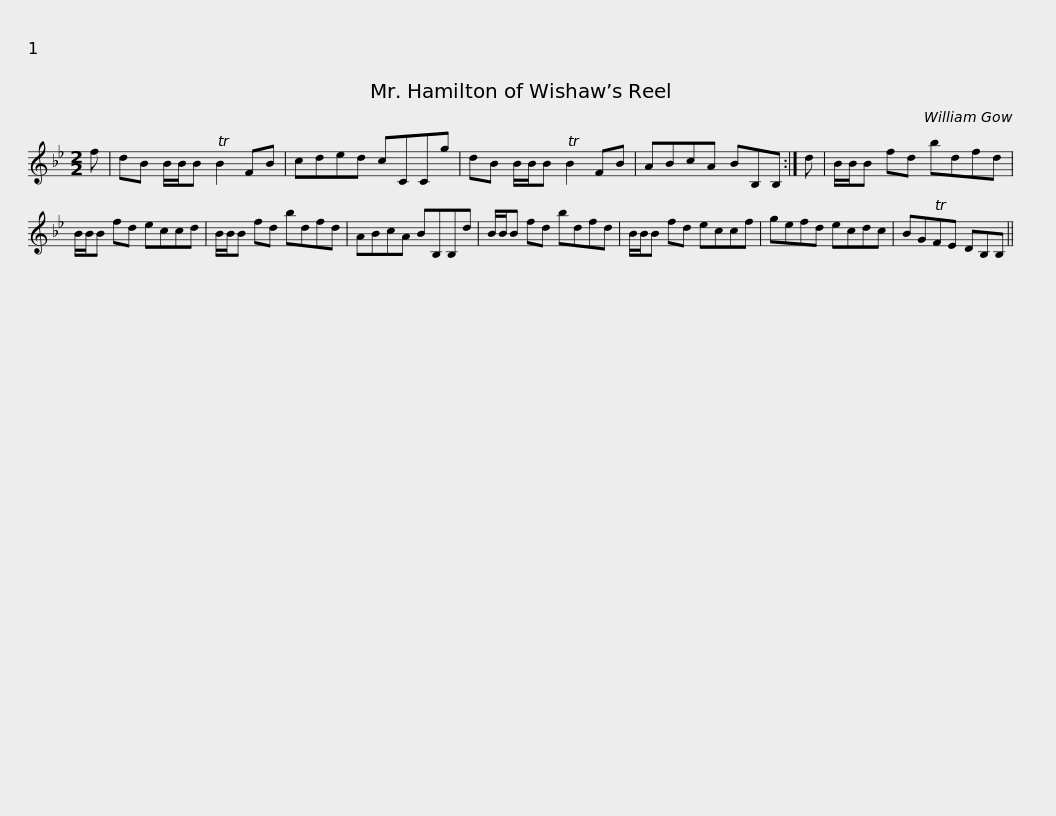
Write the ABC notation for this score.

X:1
L:1/8
M:2/2
I:linebreak $
K:Bb
V:1 treble
V:1
 f | dB B/B/B TB2 FB | cded cCCg | dB B/B/B TB2 FB | ABcA BB,B, :| %5
 d | B/B/B fd bdfd |$ B/B/B fd eccd | B/B/B fd bdfd | ABcA BB,B,d | %10
 B/B/B fd bdfd | B/B/B fd eccf |$ gefd ecdc | BGTFE DB,B, || %14
